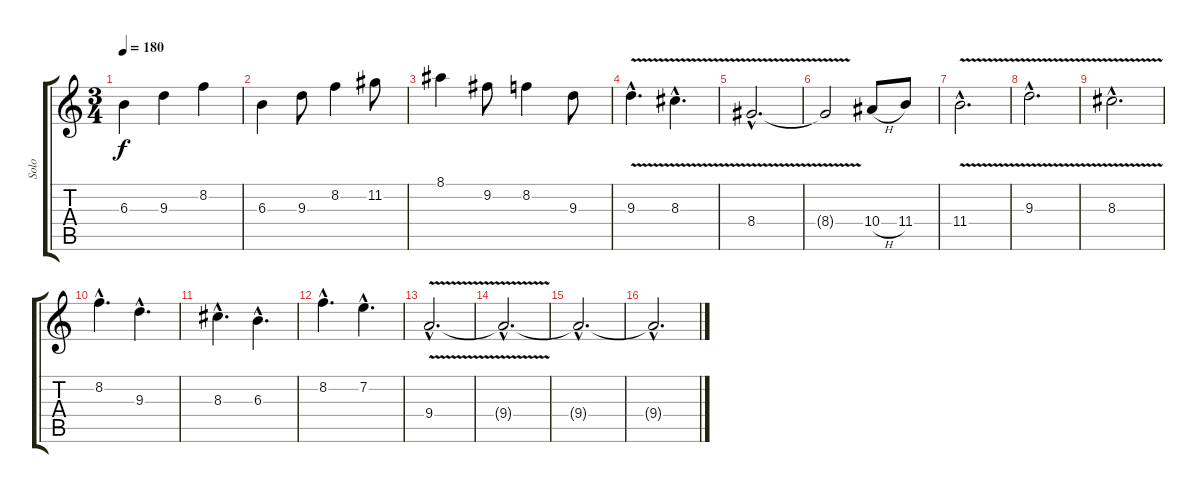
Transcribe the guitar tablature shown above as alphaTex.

\track ("Solo" "Solo") {instrument distortionguitar}
\staff {score tabs}
\tuning (D4 A3 F3 C3 G2 D2) {hide}
\ts (3 4)
\tempo 180
\clef g2
\ks c
6.3.4{dy f} 9.3.4 8.2.4 |
6.3.4 9.3.8 8.2.4 11.2.8 |
8.1.4 9.2.8 8.2.4 9.3.8 |
9.3{v hac}.4{d} 8.3{v hac}.4{d} |
8.4{v hac}.2{d} |
8.4{t}.2 10.4{h}.8 11.4.8 |
11.4{v hac}.2{d} |
9.3{v hac}.2{d} |
8.3{v hac}.2{d} |
8.2{hac}.4{d} 9.3{hac}.4{d} |
8.3{hac}.4{d} 6.3{hac}.4{d} |
8.2{hac}.4{d} 7.2{hac}.4{d} |
9.4{v hac}.2{d} |
9.4{hac t}.2{d volume 13} |
9.4{hac t}.2{d volume 10} |
9.4{hac t}.2{d volume 6}
